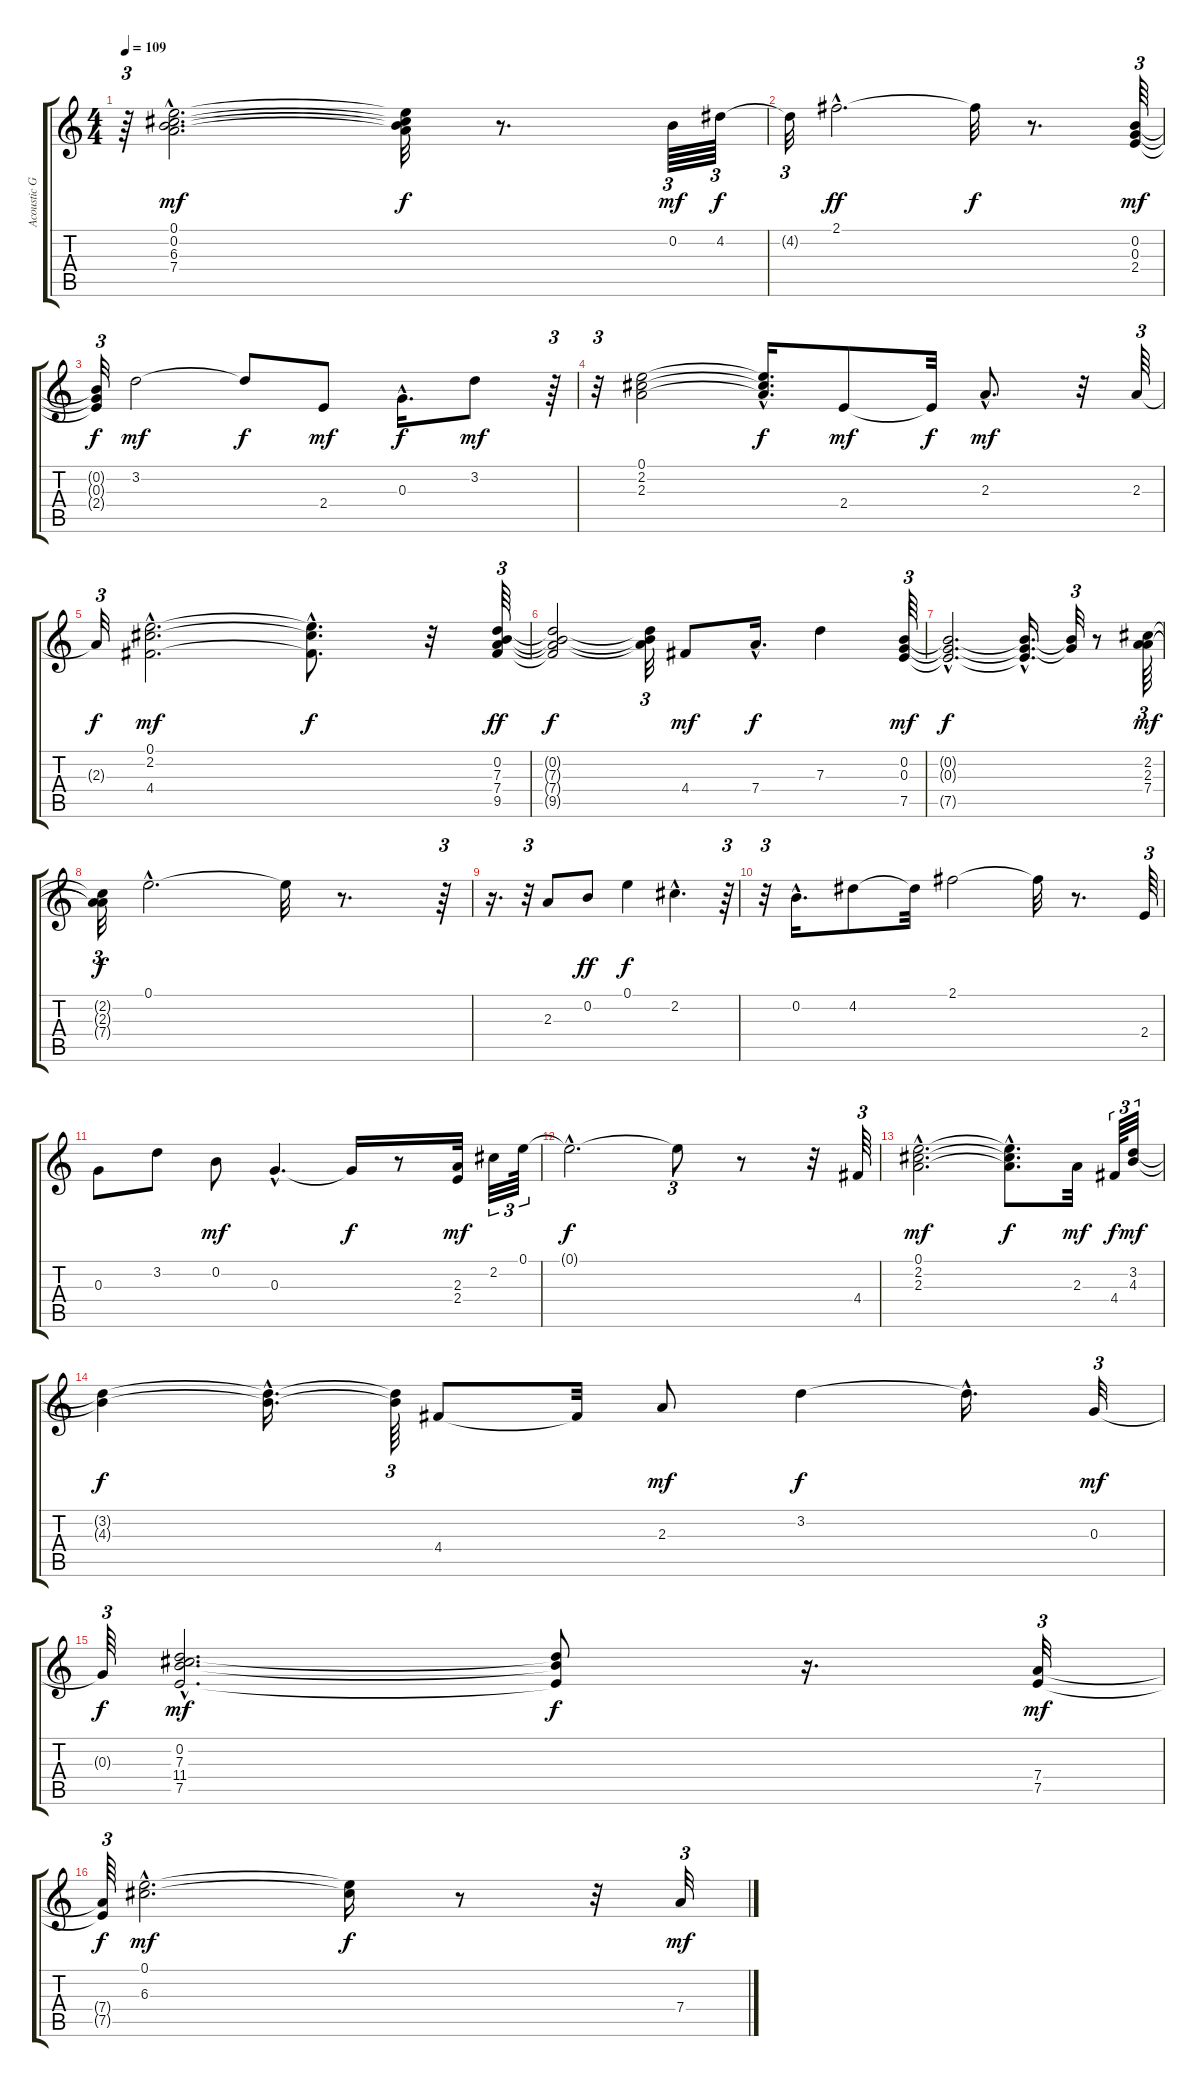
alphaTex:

\track ("Acoustic Guitar" "Acoustic G") {instrument acousticguitarsteel}
\staff {score tabs}
\tuning (E4 B3 G3 D3 A2 E2) {hide}
\ts (4 4)
\tempo 109
\clef g2
\ks c
r.64{tu (3 2) dy f} (0.1{hac} 0.2{hac} 6.3{hac} 7.4{hac}).2{d dy mf} (0.1{t} 0.2{t} 6.3{t} 7.4{t}).32{dy f} r.8{d} 0.2.64{tu (3 2) dy mf} 4.2.64{tu (3 2) dy f} |
4.2{t}.32{tu (3 2)} 2.1{hac}.2{d dy ff} 2.1{t}.32{dy f} r.8{d} (0.2 0.3 2.4).64{tu (3 2) dy mf} |
(0.2{t} 0.3{t} 2.4{t}).32{tu (3 2) dy f} 3.2.2{dy mf} 3.2{t}.8{dy f} 2.4.8{dy mf} 0.3{hac}.16{d dy f} 3.2.8{dy mf} r.64{tu (3 2)} |
r.32{tu (3 2)} (0.1 2.2 2.3).2 (0.1{hac t} 2.2{hac t} 2.3{hac t}).16{d dy f} 2.4.8{dy mf} 2.4{t}.32{dy f} 2.3{hac}.8{d dy mf} r.32 2.3.64{tu (3 2)} |
2.3{t}.32{tu (3 2) dy f} (0.1{hac} 2.2{hac} 4.4{hac}).2{d dy mf} (0.1{hac t} 2.2{hac t} 4.4{hac t}).8{d dy f} r.32 (0.2 7.3 7.4 9.5).64{tu (3 2) dy ff} |
(0.2{t} 7.3{t} 7.4{t} 9.5{t}).2{dy f} (0.2{t} 7.3{t} 7.4{t}).32{tu (3 2)} 4.4.8{dy mf} 7.4{hac}.16{d dy f} 7.3.4 (0.2 0.3 7.5).64{tu (3 2) dy mf} |
(0.2{hac t} 0.3{hac t} 7.5{hac t}).2{d dy f} (0.2{hac t} 0.3{hac t} 7.5{hac t}).16{d} (0.2{t} 0.3{t}).32{tu (3 2)} r.8 (2.2 2.3 7.4).64{tu (3 2) dy mf} |
(2.2{t} 2.3{t} 7.4{t}).32{tu (3 2) dy f} 0.1{hac}.2{d} 0.1{t}.32 r.8{d} r.64{tu (3 2)} |
r.16{d} r.32{tu (3 2)} 2.3.8 0.2.8{dy ff} 0.1.4{dy f} 2.2{hac}.4{d} r.64{tu (3 2)} |
r.32{tu (3 2)} 0.2{hac}.16{d} 4.2.8 4.2{t}.32 2.1.2 2.1{t}.32 r.8{d} 2.4.64{tu (3 2)} |
0.3.8 3.2.8 0.2.8{dy mf} 0.3{hac}.4{d} 0.3{t}.16{dy f} r.8 (2.3 2.4).32{dy mf} 2.2.32{tu (3 2)} 0.1.64{tu (3 2)} |
0.1{hac t}.2{d dy f} 0.1{t}.8{tu (3 2)} r.8 r.32 4.4.64{tu (3 2)} |
(0.1{hac} 2.2{hac} 2.3{hac}).2{d dy mf} (0.1{hac t} 2.2{hac t} 2.3{hac t}).8{d dy f} 2.3.32{dy mf} 4.4.64{tu (3 2) dy f} (3.2 4.3).32{tu (3 2) dy mf} |
(3.2{t} 4.3{t}).4{dy f} (3.2{hac t} 4.3{hac t}).16{d} (3.2{t} 4.3{t}).64{tu (3 2)} 4.4.8 4.4{t}.32 2.3.8{dy mf} 3.2.4{dy f} 3.2{hac t}.16{d} 0.3.32{tu (3 2) dy mf} |
0.3{t}.64{tu (3 2) dy f} (0.2{hac} 7.3{hac} 11.4{hac} 7.5{hac}).2{d dy mf} (0.2{t} 7.3{t} 7.5{t}).8{dy f} r.16{d} (7.4 7.5).32{tu (3 2) dy mf} |
(7.4{t} 7.5{t}).64{tu (3 2) dy f} (0.1{hac} 6.3{hac}).2{d dy mf} (0.1{t} 6.3{t}).16{dy f} r.8 r.32 7.4.32{tu (3 2) dy mf}
